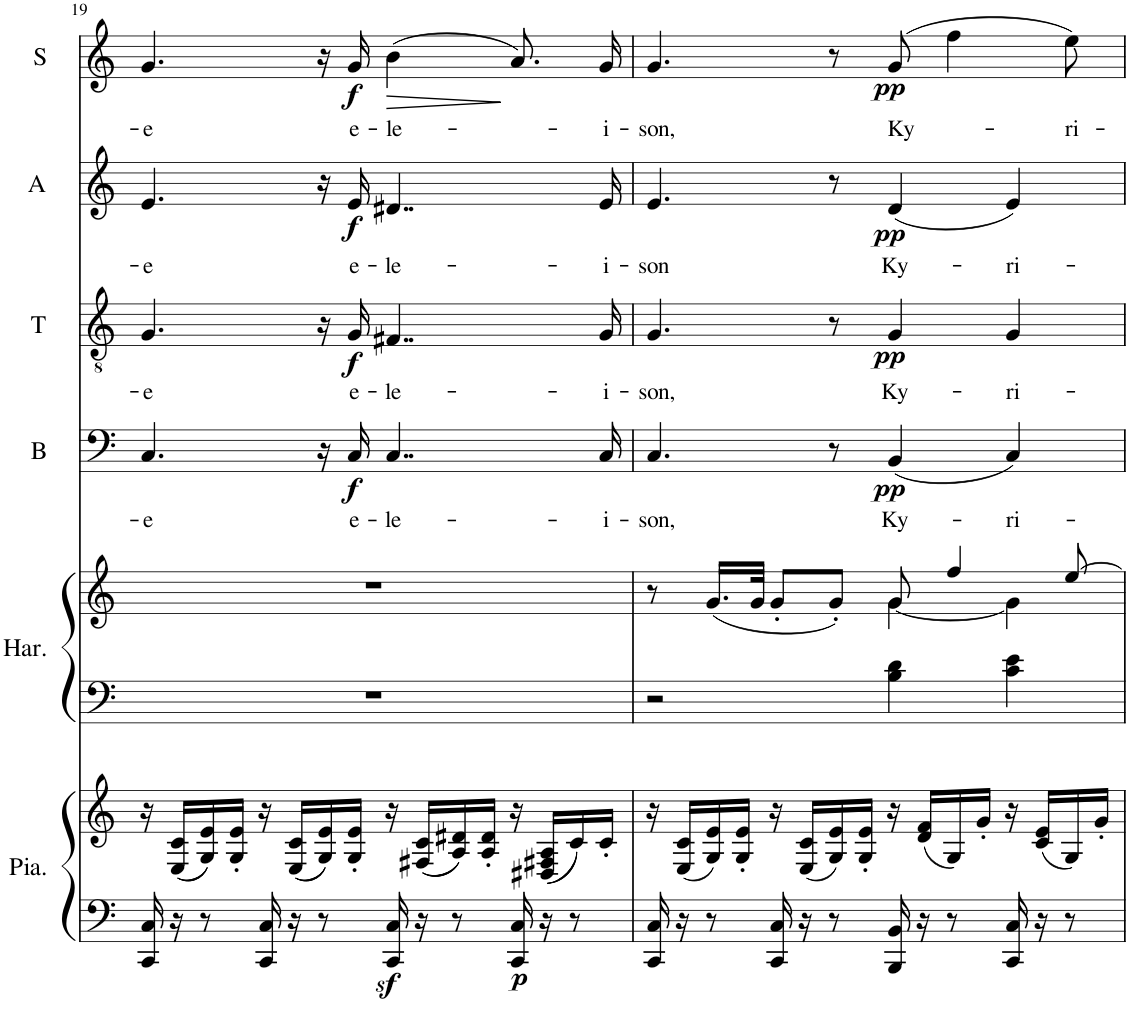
**kern	**kern	**dynam	**kern	**kern	**kern	**text	**dynam	**kern	**text	**dynam	**kern	**text	**dynam	**kern	**text	**dynam
*part6	*part6	*part6	*part5	*part5	*part4	*part4	*part4	*part3	*part3	*part3	*part2	*part2	*part2	*part1	*part1	*part1
*staff8	*staff7	*staff7/8	*staff6	*staff5	*staff4	*staff4	*staff4	*staff3	*staff3	*staff3	*staff2	*staff2	*staff2	*staff1	*staff1	*staff1
*I"Piano	*	*	*I"Harmonium	*	*I"B	*	*	*I"T	*	*	*I"A	*	*	*I"S	*	*
*I'Pia.	*	*	*I'Har.	*	*I'B	*	*	*I'T	*	*	*I'A	*	*	*I'S	*	*
!!LO:PB:g=z
*clefF4	*clefG2	*	*clefF4	*clefG2	*clefF4	*	*	*clefGv2	*	*	*clefG2	*	*	*clefG2	*	*
*k[]	*k[]	*	*k[]	*k[]	*k[]	*	*	*k[]	*	*	*k[]	*	*	*k[]	*	*
*M4/4	*M4/4	*	*M4/4	*M4/4	*M4/4	*	*	*M4/4	*	*	*M4/4	*	*	*M4/4	*	*
=19	=19	=19	=19	=19	=19	=19	=19	=19	=19	=19	=19	=19	=19	=19	=19	=19
!LO:N:n=1:head=solid	!	!	!	!	!	!	!	!	!	!	!	!	!	!	!	!
!LO:N:n=2:head=solid	!	!	!	!	!	!LO:LY:b	!	!	!LO:LY:b	!	!	!LO:LY:b	!	!	!LO:LY:b	!
16CC/ 16C/	16r	.	1r	1r	4.C/	-e	.	4.G/	-e	.	4.e/	-e	.	4.g/	-e	.
!	!LO:N:n=1:head=solid	!	!	!	!	!	!	!	!	!	!	!	!	!	!	!
!	!LO:N:n=2:head=solid	!	!	!	!	!	!	!	!	!	!	!	!	!	!	!
16r	((16E/ 16c/LL	.	.	.	.	.	.	.	.	.	.	.	.	.	.	.
!	!LO:N:n=1:head=solid	!	!	!	!	!	!	!	!	!	!	!	!	!	!	!
!	!LO:N:n=2:head=solid	!	!	!	!	!	!	!	!	!	!	!	!	!	!	!
8r	16G/ 16e/))	.	.	.	.	.	.	.	.	.	.	.	.	.	.	.
!	!LO:N:n=1:head=solid	!	!	!	!	!	!	!	!	!	!	!	!	!	!	!
!	!LO:N:n=2:head=solid	!	!	!	!	!	!	!	!	!	!	!	!	!	!	!
.	16G/' 16e/'JJ	.	.	.	.	.	.	.	.	.	.	.	.	.	.	.
!LO:N:n=1:head=solid	!	!	!	!	!	!	!	!	!	!	!	!	!	!	!	!
!LO:N:n=2:head=solid	!	!	!	!	!	!	!	!	!	!	!	!	!	!	!	!
16CC/ 16C/	16r	.	.	.	.	.	.	.	.	.	.	.	.	.	.	.
!	!LO:N:n=1:head=solid	!	!	!	!	!	!	!	!	!	!	!	!	!	!	!
!	!LO:N:n=2:head=solid	!	!	!	!	!	!	!	!	!	!	!	!	!	!	!
16r	((16E/ 16c/LL	.	.	.	.	.	.	.	.	.	.	.	.	.	.	.
!	!LO:N:n=1:head=solid	!	!	!	!	!	!	!	!	!	!	!	!	!	!	!
!	!LO:N:n=2:head=solid	!	!	!	!	!	!	!	!	!	!	!	!	!	!	!
8r	16G/ 16e/))	.	.	.	16r	.	.	16r	.	.	16r	.	.	16r	.	.
!	!LO:N:n=1:head=solid	!	!	!	!	!	!	!	!	!	!	!	!	!	!	!
!	!LO:N:n=2:head=solid	!	!	!	!	!LO:LY:b	!LO:DY:b	!	!LO:LY:b	!LO:DY:b	!	!LO:LY:b	!LO:DY:b	!	!LO:LY:b	!LO:DY:b
.	16G/' 16e/'JJ	.	.	.	16C/	e-	f	16G/	e-	f	16e/	e-	f	16g/	e-	f
!LO:N:n=1:head=solid	!	!	!	!	!	!	!	!	!	!	!	!	!	!	!	!
!LO:N:n=2:head=solid	!	!	!	!	!	!LO:LY:b	!	!	!LO:LY:b	!	!	!LO:LY:b	!	!	!LO:LY:b	!LO:HP:b
16CC/z< 16C/z<	16r	.	.	.	4..C/	-le-	.	4..F#X/	-le-	.	4..d#X/	-le-	.	(4b\	-le-	>
!	!LO:N:n=1:head=solid	!	!	!	!	!	!	!	!	!	!	!	!	!	!	!
!	!LO:N:n=2:head=solid	!	!	!	!	!	!	!	!	!	!	!	!	!	!	!
16r	((16F#X/ 16c/LL	.	.	.	.	.	.	.	.	.	.	.	.	.	.	.
!	!LO:N:n=1:head=solid	!	!	!	!	!	!	!	!	!	!	!	!	!	!	!
!	!LO:N:n=2:head=solid	!	!	!	!	!	!	!	!	!	!	!	!	!	!	!
8r	16A/ 16d#X/))	.	.	.	.	.	.	.	.	.	.	.	.	.	.	.
!	!LO:N:n=1:head=solid	!	!	!	!	!	!	!	!	!	!	!	!	!	!	!
!	!LO:N:n=2:head=solid	!	!	!	!	!	!	!	!	!	!	!	!	!	!	!
.	16A/' 16d#/'JJ	.	.	.	.	.	.	.	.	.	.	.	.	.	.	.
!LO:N:n=1:head=solid	!	!	!	!	!	!	!	!	!	!	!	!	!	!	!	!
!LO:N:n=2:head=solid	!	!LO:DY:b=2	!	!	!	!	!	!	!	!	!	!	!	!	!	!
16CC/ 16C/	16r	p	.	.	.	.	.	.	.	.	.	.	.	8.a/L)	.	]
!	!LO:N:n=1:head=solid	!	!	!	!	!	!	!	!	!	!	!	!	!	!	!
!	!LO:N:n=2:head=solid	!	!	!	!	!	!	!	!	!	!	!	!	!	!	!
!	!LO:N:n=3:head=solid	!	!	!	!	!	!	!	!	!	!	!	!	!	!	!
16r	((16D#X/ 16F#X/ 16A/LL	.	.	.	.	.	.	.	.	.	.	.	.	.	.	.
!	!LO:N:head=solid	!	!	!	!	!	!	!	!	!	!	!	!	!	!	!
8r	16c/))	.	.	.	.	.	.	.	.	.	.	.	.	.	.	.
!	!LO:N:head=solid	!	!	!	!	!LO:LY:b	!	!	!LO:LY:b	!	!	!LO:LY:b	!	!	!LO:LY:b	!
.	16c'/JJ	.	.	.	16C/	-i-	.	16G/	-i-	.	16e/	-i-	.	16g/Jk	-i-	.
=20	=20	=20	=20	=20	=20	=20	=20	=20	=20	=20	=20	=20	=20	=20	=20	=20
!LO:N:n=1:head=solid	!	!	!	!	!	!	!	!	!	!	!	!	!	!	!	!
!LO:N:n=2:head=solid	!	!	!	!	!	!LO:LY:b	!	!	!LO:LY:b	!	!	!LO:LY:b	!	!	!LO:LY:b	!
*	*	*	*	*^	*	*	*	*	*	*	*	*	*	*	*	*
16CC/ 16C/	16r	.	2r	8r	2ryy	4.C/	-son,	.	4.G/	-son,	.	4.e/	-son	.	4.g/	-son,	.
!	!LO:N:n=1:head=solid	!	!	!	!	!	!	!	!	!	!	!	!	!	!	!	!
!	!LO:N:n=2:head=solid	!	!	!	!	!	!	!	!	!	!	!	!	!	!	!	!
16r	(16E/ 16c/LL	.	.	.	.	.	.	.	.	.	.	.	.	.	.	.	.
!	!LO:N:n=1:head=solid	!	!	!	!	!	!	!	!	!	!	!	!	!	!	!	!
!	!LO:N:n=2:head=solid	!	!	!	!	!	!	!	!	!	!	!	!	!	!	!	!
8r	16G/ 16e/)	.	.	(16.g/LL	.	.	.	.	.	.	.	.	.	.	.	.	.
!	!LO:N:n=1:head=solid	!	!	!	!	!	!	!	!	!	!	!	!	!	!	!	!
!	!LO:N:n=2:head=solid	!	!	!	!	!	!	!	!	!	!	!	!	!	!	!	!
.	16G/' 16e/'JJ	.	.	.	.	.	.	.	.	.	.	.	.	.	.	.	.
.	.	.	.	32g/JJk	.	.	.	.	.	.	.	.	.	.	.	.	.
!LO:N:n=1:head=solid	!	!	!	!	!	!	!	!	!	!	!	!	!	!	!	!	!
!LO:N:n=2:head=solid	!	!	!	!	!	!	!	!	!	!	!	!	!	!	!	!	!
16CC/ 16C/	16r	.	.	8g'/L	.	.	.	.	.	.	.	.	.	.	.	.	.
!	!LO:N:n=1:head=solid	!	!	!	!	!	!	!	!	!	!	!	!	!	!	!	!
!	!LO:N:n=2:head=solid	!	!	!	!	!	!	!	!	!	!	!	!	!	!	!	!
16r	(16E/ 16c/LL	.	.	.	.	.	.	.	.	.	.	.	.	.	.	.	.
!	!LO:N:n=1:head=solid	!	!	!	!	!	!	!	!	!	!	!	!	!	!	!	!
!	!LO:N:n=2:head=solid	!	!	!	!	!	!	!	!	!	!	!	!	!	!	!	!
8r	16G/ 16e/)	.	.	8g'/J)	.	8r	.	.	8r	.	.	8r	.	.	8r	.	.
!	!LO:N:n=1:head=solid	!	!	!	!	!	!	!	!	!	!	!	!	!	!	!	!
!	!LO:N:n=2:head=solid	!	!	!	!	!	!	!	!	!	!	!	!	!	!	!	!
.	16G/' 16e/'JJ	.	.	.	.	.	.	.	.	.	.	.	.	.	.	.	.
!LO:N:n=1:head=solid	!	!	!	!	!	!	!	!	!	!	!	!	!	!	!	!	!
!LO:N:n=2:head=solid	!	!	!	!	!	!	!LO:LY:b	!LO:DY:b	!	!LO:LY:b	!LO:DY:b	!	!LO:LY:b	!LO:DY:b	!	!LO:LY:b	!LO:DY:b
16BBB/ 16BB/	16r	.	4B\ 4d\	8g/	[4g\	(4BB/	Ky-	pp	4G/	Ky-	pp	(4d/	Ky-	pp	(8g/	Ky-	pp
!	!LO:N:n=1:head=solid	!	!	!	!	!	!	!	!	!	!	!	!	!	!	!	!
!	!LO:N:n=2:head=solid	!	!	!	!	!	!	!	!	!	!	!	!	!	!	!	!
16r	(16d/ 16f/LL	.	.	.	.	.	.	.	.	.	.	.	.	.	.	.	.
!	!LO:N:head=solid	!	!	!	!	!	!	!	!	!	!	!	!	!	!	!	!
8r	16G/)	.	.	4ff/	.	.	.	.	.	.	.	.	.	.	4ff\	.	.
!	!LO:N:head=solid	!	!	!	!	!	!	!	!	!	!	!	!	!	!	!	!
.	16g'/JJ	.	.	.	.	.	.	.	.	.	.	.	.	.	.	.	.
!LO:N:n=1:head=solid	!	!	!	!	!	!	!	!	!	!	!	!	!	!	!	!	!
!LO:N:n=2:head=solid	!	!	!	!	!	!	!LO:LY:b	!	!	!LO:LY:b	!	!	!LO:LY:b	!	!	!	!
16CC/ 16C/	16r	.	4c\ 4e\	.	4g\]	4C/)	-ri-	.	4G/	-ri-	.	4e/)	-ri-	.	.	.	.
!	!LO:N:n=1:head=solid	!	!	!	!	!	!	!	!	!	!	!	!	!	!	!	!
!	!LO:N:n=2:head=solid	!	!	!	!	!	!	!	!	!	!	!	!	!	!	!	!
16r	(16c/ 16e/LL	.	.	.	.	.	.	.	.	.	.	.	.	.	.	.	.
!	!LO:N:head=solid	!	!	!	!	!	!	!	!	!	!	!	!	!	!	!LO:LY:b	!
8r	16G/)	.	.	[8ee/	.	.	.	.	.	.	.	.	.	.	8ee\)	-ri-	.
!	!LO:N:head=solid	!	!	!	!	!	!	!	!	!	!	!	!	!	!	!	!
.	16g'/JJ	.	.	.	.	.	.	.	.	.	.	.	.	.	.	.	.
*	*	*	*	*v	*v	*	*	*	*	*	*	*	*	*	*	*	*
=	=	=	=	=	=	=	=	=	=	=	=	=	=	=	=	=
*-	*-	*-	*-	*-	*-	*-	*-	*-	*-	*-	*-	*-	*-	*-	*-	*-
